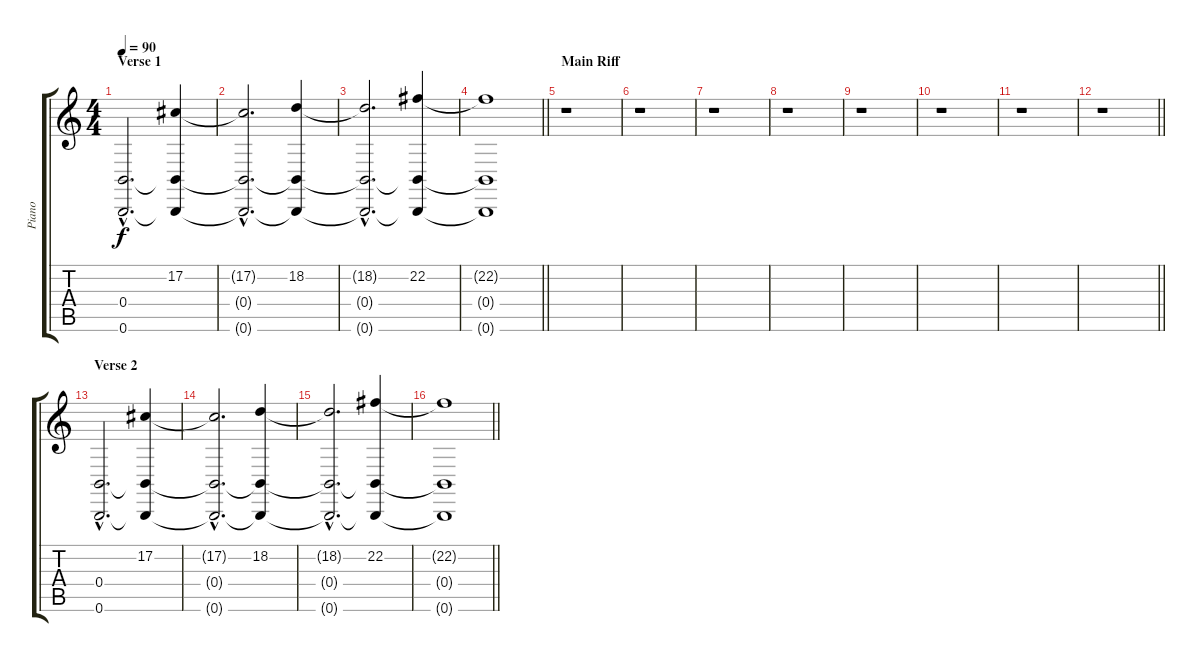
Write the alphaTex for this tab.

\track ("Piano" "Piano") {instrument acousticgrandpiano}
\staff {score tabs}
\tuning (Db4 Ab3 E3 B2 Gb2 B1) {hide}
\ts (4 4)
\section ("" "Verse 1")
\tempo 90
\clef g2
\ks c
(0.4{hac} 0.6{hac}).2{d dy f} (17.2 0.4{t} 0.6{t}).4 |
(17.2{hac t} 0.4{hac t} 0.6{hac t}).2{d} (18.2 0.4{t} 0.6{t}).4 |
(18.2{hac t} 0.4{hac t} 0.6{hac t}).2{d} (22.2 0.4{t} 0.6{t}).4 |
\barLineRight lightlight
(22.2{t} 0.4{t} 0.6{t}).1 |
\section ("" "Main Riff")
r.1 |
r.1 |
r.1 |
r.1 |
r.1 |
r.1 |
r.1 |
\barLineRight lightlight
r.1 |
\section ("" "Verse 2")
(0.4{hac} 0.6{hac}).2{d} (17.2 0.4{t} 0.6{t}).4 |
(17.2{hac t} 0.4{hac t} 0.6{hac t}).2{d} (18.2 0.4{t} 0.6{t}).4 |
(18.2{hac t} 0.4{hac t} 0.6{hac t}).2{d} (22.2 0.4{t} 0.6{t}).4 |
\barLineRight lightlight
(22.2{t} 0.4{t} 0.6{t}).1
